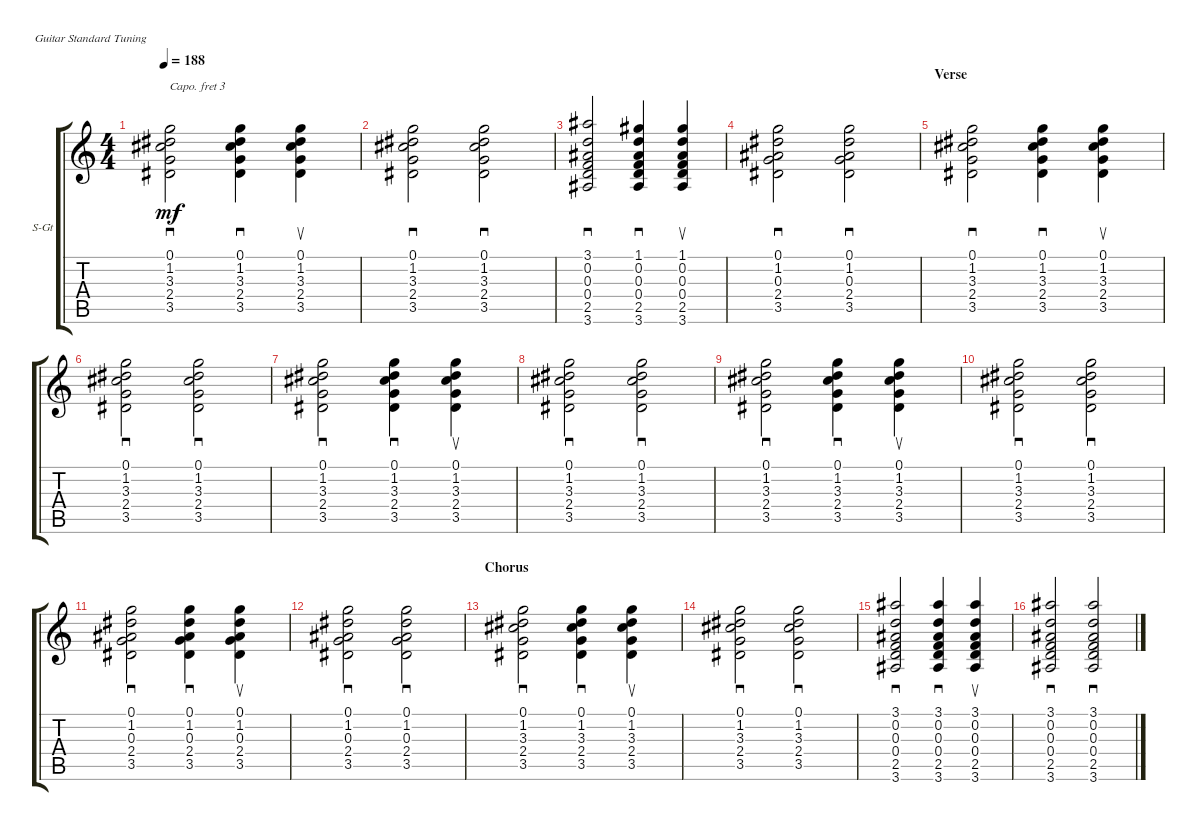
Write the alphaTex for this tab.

\defaultSystemsLayout 4
\bracketExtendMode groupsimilarinstruments
\firstSystemTrackNameOrientation horizontal
\otherSystemsTrackNameOrientation horizontal
\track ("Steel Guitar" "S-Gt") {instrument acousticguitarsteel}
\staff {score tabs}
\capo 3
\tuning (E4 B3 G3 D3 A2 E2)
\ts (4 4)
\tempo 188
\clef g2
\ks c
(0.1 1.2 3.3 2.4 3.5).2{sd dy mf} (3.5 2.4 3.3 1.2 0.1).4{sd} (3.5 2.4 3.3 1.2 0.1).4{su} |
(3.5 2.4 3.3 1.2 0.1).2{sd} (3.5 2.4 3.3 1.2 0.1).2{sd} |
(3.1 0.2 0.3 0.4 2.5 3.6).2{sd} (2.5 0.4 0.3 0.2 1.1 3.6).4{sd} (2.5 0.4 0.3 0.2 1.1 3.6).4{su} |
(3.5 2.4 0.3 1.2 0.1).2{sd} (3.5 2.4 0.3 1.2 0.1).2{sd} |
\section ("" "Verse")
(0.1 1.2 3.3 2.4 3.5).2{sd} (3.5 2.4 3.3 1.2 0.1).4{sd} (3.5 2.4 3.3 1.2 0.1).4{su} |
(3.5 2.4 3.3 1.2 0.1).2{sd} (3.5 2.4 3.3 1.2 0.1).2{sd} |
(0.1 1.2 3.3 2.4 3.5).2{sd} (3.5 2.4 3.3 1.2 0.1).4{sd} (3.5 2.4 3.3 1.2 0.1).4{su} |
(3.5 2.4 3.3 1.2 0.1).2{sd} (3.5 2.4 3.3 1.2 0.1).2{sd} |
(0.1 1.2 3.3 2.4 3.5).2{sd} (3.5 2.4 3.3 1.2 0.1).4{sd} (3.5 2.4 3.3 1.2 0.1).4{su} |
(3.5 2.4 3.3 1.2 0.1).2{sd} (3.5 2.4 3.3 1.2 0.1).2{sd} |
(0.1 1.2 0.3 2.4 3.5).2{sd} (3.5 2.4 0.3 1.2 0.1).4{sd} (3.5 2.4 0.3 1.2 0.1).4{su} |
(3.5 2.4 0.3 1.2 0.1).2{sd} (3.5 2.4 0.3 1.2 0.1).2{sd} |
\section ("" "Chorus")
(0.1 1.2 3.3 2.4 3.5).2{sd} (3.5 2.4 3.3 1.2 0.1).4{sd} (3.5 2.4 3.3 1.2 0.1).4{su} |
(3.5 2.4 3.3 1.2 0.1).2{sd} (3.5 2.4 3.3 1.2 0.1).2{sd} |
(3.1 0.2 0.3 0.4 2.5 3.6).2{sd} (2.5 0.4 0.3 0.2 3.1 3.6).4{sd} (2.5 0.4 0.3 0.2 3.1 3.6).4{su} |
(2.5 0.4 0.3 0.2 3.1 3.6).2{sd} (2.5 0.4 0.3 0.2 3.1 3.6).2{sd}
